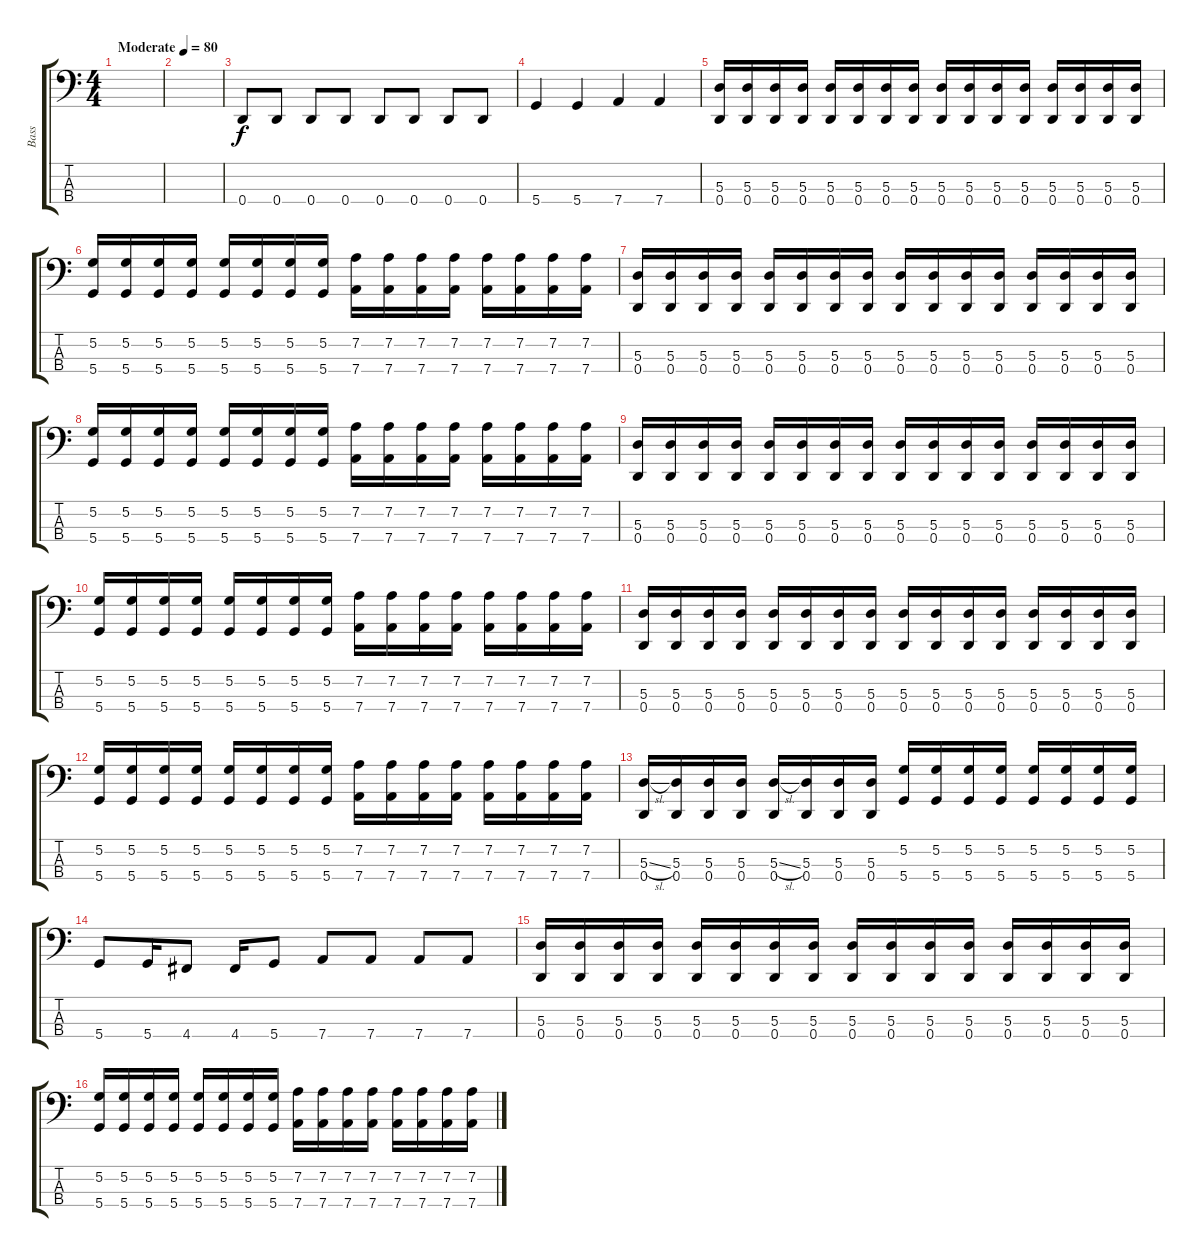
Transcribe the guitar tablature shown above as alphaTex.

\track ("Bass" "Bass") {instrument electricbassfinger}
\staff {score tabs}
\tuning (G2 D2 A1 D1) {hide}
\ts (4 4)
\tempo (80 "Moderate")
\clef f4
\ks c
|
|
0.4.8 0.4.8 0.4.8 0.4.8 0.4.8 0.4.8 0.4.8 0.4.8 |
5.4.4 5.4.4 7.4.4 7.4.4 |
(5.3 0.4).16 (5.3 0.4).16 (5.3 0.4).16 (5.3 0.4).16 (5.3 0.4).16 (5.3 0.4).16 (5.3 0.4).16 (5.3 0.4).16 (5.3 0.4).16 (5.3 0.4).16 (5.3 0.4).16 (5.3 0.4).16 (5.3 0.4).16 (5.3 0.4).16 (5.3 0.4).16 (5.3 0.4).16 |
(5.2 5.4).16 (5.2 5.4).16 (5.2 5.4).16 (5.2 5.4).16 (5.2 5.4).16 (5.2 5.4).16 (5.2 5.4).16 (5.2 5.4).16 (7.2 7.4).16 (7.2 7.4).16 (7.2 7.4).16 (7.2 7.4).16 (7.2 7.4).16 (7.2 7.4).16 (7.2 7.4).16 (7.2 7.4).16 |
(5.3 0.4).16 (5.3 0.4).16 (5.3 0.4).16 (5.3 0.4).16 (5.3 0.4).16 (5.3 0.4).16 (5.3 0.4).16 (5.3 0.4).16 (5.3 0.4).16 (5.3 0.4).16 (5.3 0.4).16 (5.3 0.4).16 (5.3 0.4).16 (5.3 0.4).16 (5.3 0.4).16 (5.3 0.4).16 |
(5.2 5.4).16 (5.2 5.4).16 (5.2 5.4).16 (5.2 5.4).16 (5.2 5.4).16 (5.2 5.4).16 (5.2 5.4).16 (5.2 5.4).16 (7.2 7.4).16 (7.2 7.4).16 (7.2 7.4).16 (7.2 7.4).16 (7.2 7.4).16 (7.2 7.4).16 (7.2 7.4).16 (7.2 7.4).16 |
(5.3 0.4).16 (5.3 0.4).16 (5.3 0.4).16 (5.3 0.4).16 (5.3 0.4).16 (5.3 0.4).16 (5.3 0.4).16 (5.3 0.4).16 (5.3 0.4).16 (5.3 0.4).16 (5.3 0.4).16 (5.3 0.4).16 (5.3 0.4).16 (5.3 0.4).16 (5.3 0.4).16 (5.3 0.4).16 |
(5.2 5.4).16 (5.2 5.4).16 (5.2 5.4).16 (5.2 5.4).16 (5.2 5.4).16 (5.2 5.4).16 (5.2 5.4).16 (5.2 5.4).16 (7.2 7.4).16 (7.2 7.4).16 (7.2 7.4).16 (7.2 7.4).16 (7.2 7.4).16 (7.2 7.4).16 (7.2 7.4).16 (7.2 7.4).16 |
(5.3 0.4).16 (5.3 0.4).16 (5.3 0.4).16 (5.3 0.4).16 (5.3 0.4).16 (5.3 0.4).16 (5.3 0.4).16 (5.3 0.4).16 (5.3 0.4).16 (5.3 0.4).16 (5.3 0.4).16 (5.3 0.4).16 (5.3 0.4).16 (5.3 0.4).16 (5.3 0.4).16 (5.3 0.4).16 |
(5.2 5.4).16 (5.2 5.4).16 (5.2 5.4).16 (5.2 5.4).16 (5.2 5.4).16 (5.2 5.4).16 (5.2 5.4).16 (5.2 5.4).16 (7.2 7.4).16 (7.2 7.4).16 (7.2 7.4).16 (7.2 7.4).16 (7.2 7.4).16 (7.2 7.4).16 (7.2 7.4).16 (7.2 7.4).16 |
(5.3{sl} 0.4).16 (5.3 0.4).16 (5.3 0.4).16 (5.3 0.4).16 (5.3{sl} 0.4).16 (5.3 0.4).16 (5.3 0.4).16 (5.3 0.4).16 (5.2 5.4).16 (5.2 5.4).16 (5.2 5.4).16 (5.2 5.4).16 (5.2 5.4).16 (5.2 5.4).16 (5.2 5.4).16 (5.2 5.4).16 |
5.4.8 5.4.16 4.4.8 4.4.16 5.4.8 7.4.8 7.4.8 7.4.8 7.4.8 |
(5.3 0.4).16 (5.3 0.4).16 (5.3 0.4).16 (5.3 0.4).16 (5.3 0.4).16 (5.3 0.4).16 (5.3 0.4).16 (5.3 0.4).16 (5.3 0.4).16 (5.3 0.4).16 (5.3 0.4).16 (5.3 0.4).16 (5.3 0.4).16 (5.3 0.4).16 (5.3 0.4).16 (5.3 0.4).16 |
(5.2 5.4).16 (5.2 5.4).16 (5.2 5.4).16 (5.2 5.4).16 (5.2 5.4).16 (5.2 5.4).16 (5.2 5.4).16 (5.2 5.4).16 (7.2 7.4).16 (7.2 7.4).16 (7.2 7.4).16 (7.2 7.4).16 (7.2 7.4).16 (7.2 7.4).16 (7.2 7.4).16 (7.2 7.4).16
